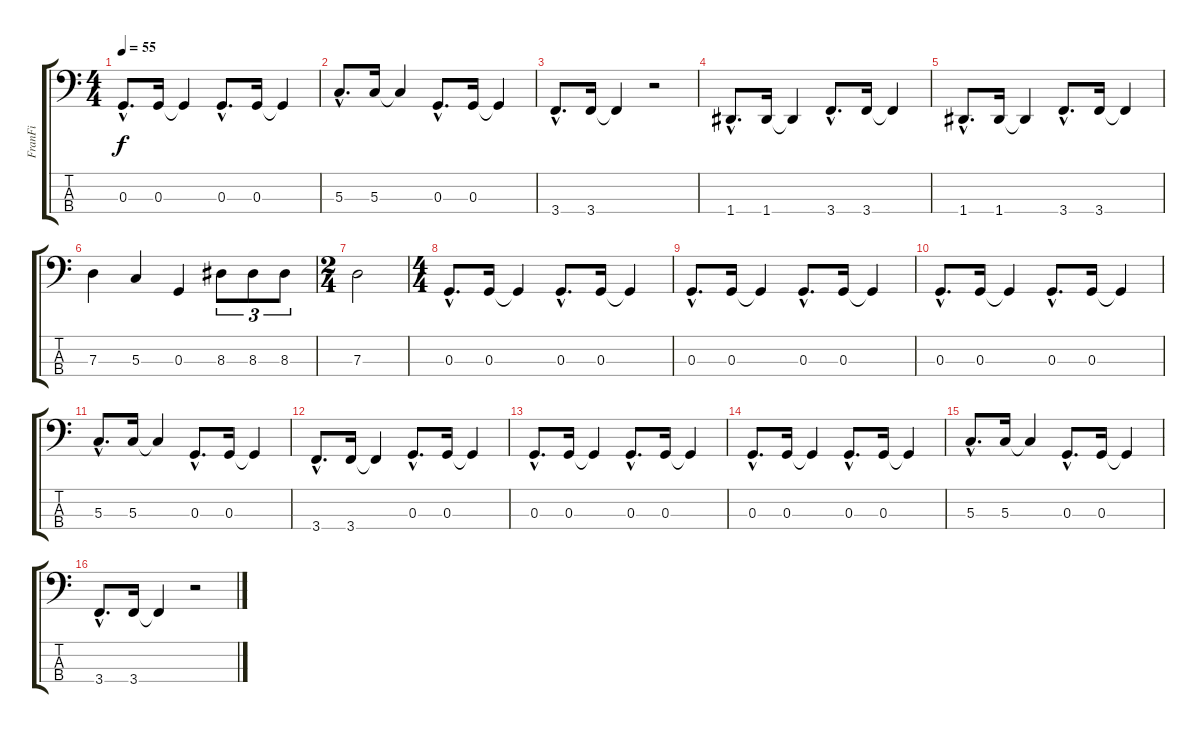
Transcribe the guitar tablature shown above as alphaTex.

\track ("FranFi" "FranFi") {instrument fretlessbass}
\staff {score tabs}
\tuning (F2 C2 G1 D1) {hide}
\ts (4 4)
\tempo 55
\clef f4
\ks c
0.3{hac}.8{d dy f} 0.3.16 0.3{t}.4 0.3{hac}.8{d} 0.3.16 0.3{t}.4 |
5.3{hac}.8{d} 5.3.16 5.3{t}.4 0.3{hac}.8{d} 0.3.16 0.3{t}.4 |
3.4{hac}.8{d} 3.4.16 3.4{t}.4 r.2 |
1.4{hac}.8{d} 1.4.16 1.4{t}.4 3.4{hac}.8{d} 3.4.16 3.4{t}.4 |
1.4{hac}.8{d} 1.4.16 1.4{t}.4 3.4{hac}.8{d} 3.4.16 3.4{t}.4 |
7.3.4 5.3.4 0.3.4 8.3.8{tu (3 2)} 8.3.8{tu (3 2)} 8.3.8{tu (3 2)} |
\ts (2 4)
7.3.2 |
\ts (4 4)
0.3{hac}.8{d} 0.3.16 0.3{t}.4 0.3{hac}.8{d} 0.3.16 0.3{t}.4 |
0.3{hac}.8{d} 0.3.16 0.3{t}.4 0.3{hac}.8{d} 0.3.16 0.3{t}.4 |
0.3{hac}.8{d} 0.3.16 0.3{t}.4 0.3{hac}.8{d} 0.3.16 0.3{t}.4 |
5.3{hac}.8{d} 5.3.16 5.3{t}.4 0.3{hac}.8{d} 0.3.16 0.3{t}.4 |
3.4{hac}.8{d} 3.4.16 3.4{t}.4 0.3{hac}.8{d} 0.3.16 0.3{t}.4 |
0.3{hac}.8{d} 0.3.16 0.3{t}.4 0.3{hac}.8{d} 0.3.16 0.3{t}.4 |
0.3{hac}.8{d} 0.3.16 0.3{t}.4 0.3{hac}.8{d} 0.3.16 0.3{t}.4 |
5.3{hac}.8{d} 5.3.16 5.3{t}.4 0.3{hac}.8{d} 0.3.16 0.3{t}.4 |
3.4{hac}.8{d} 3.4.16 3.4{t}.4 r.2
